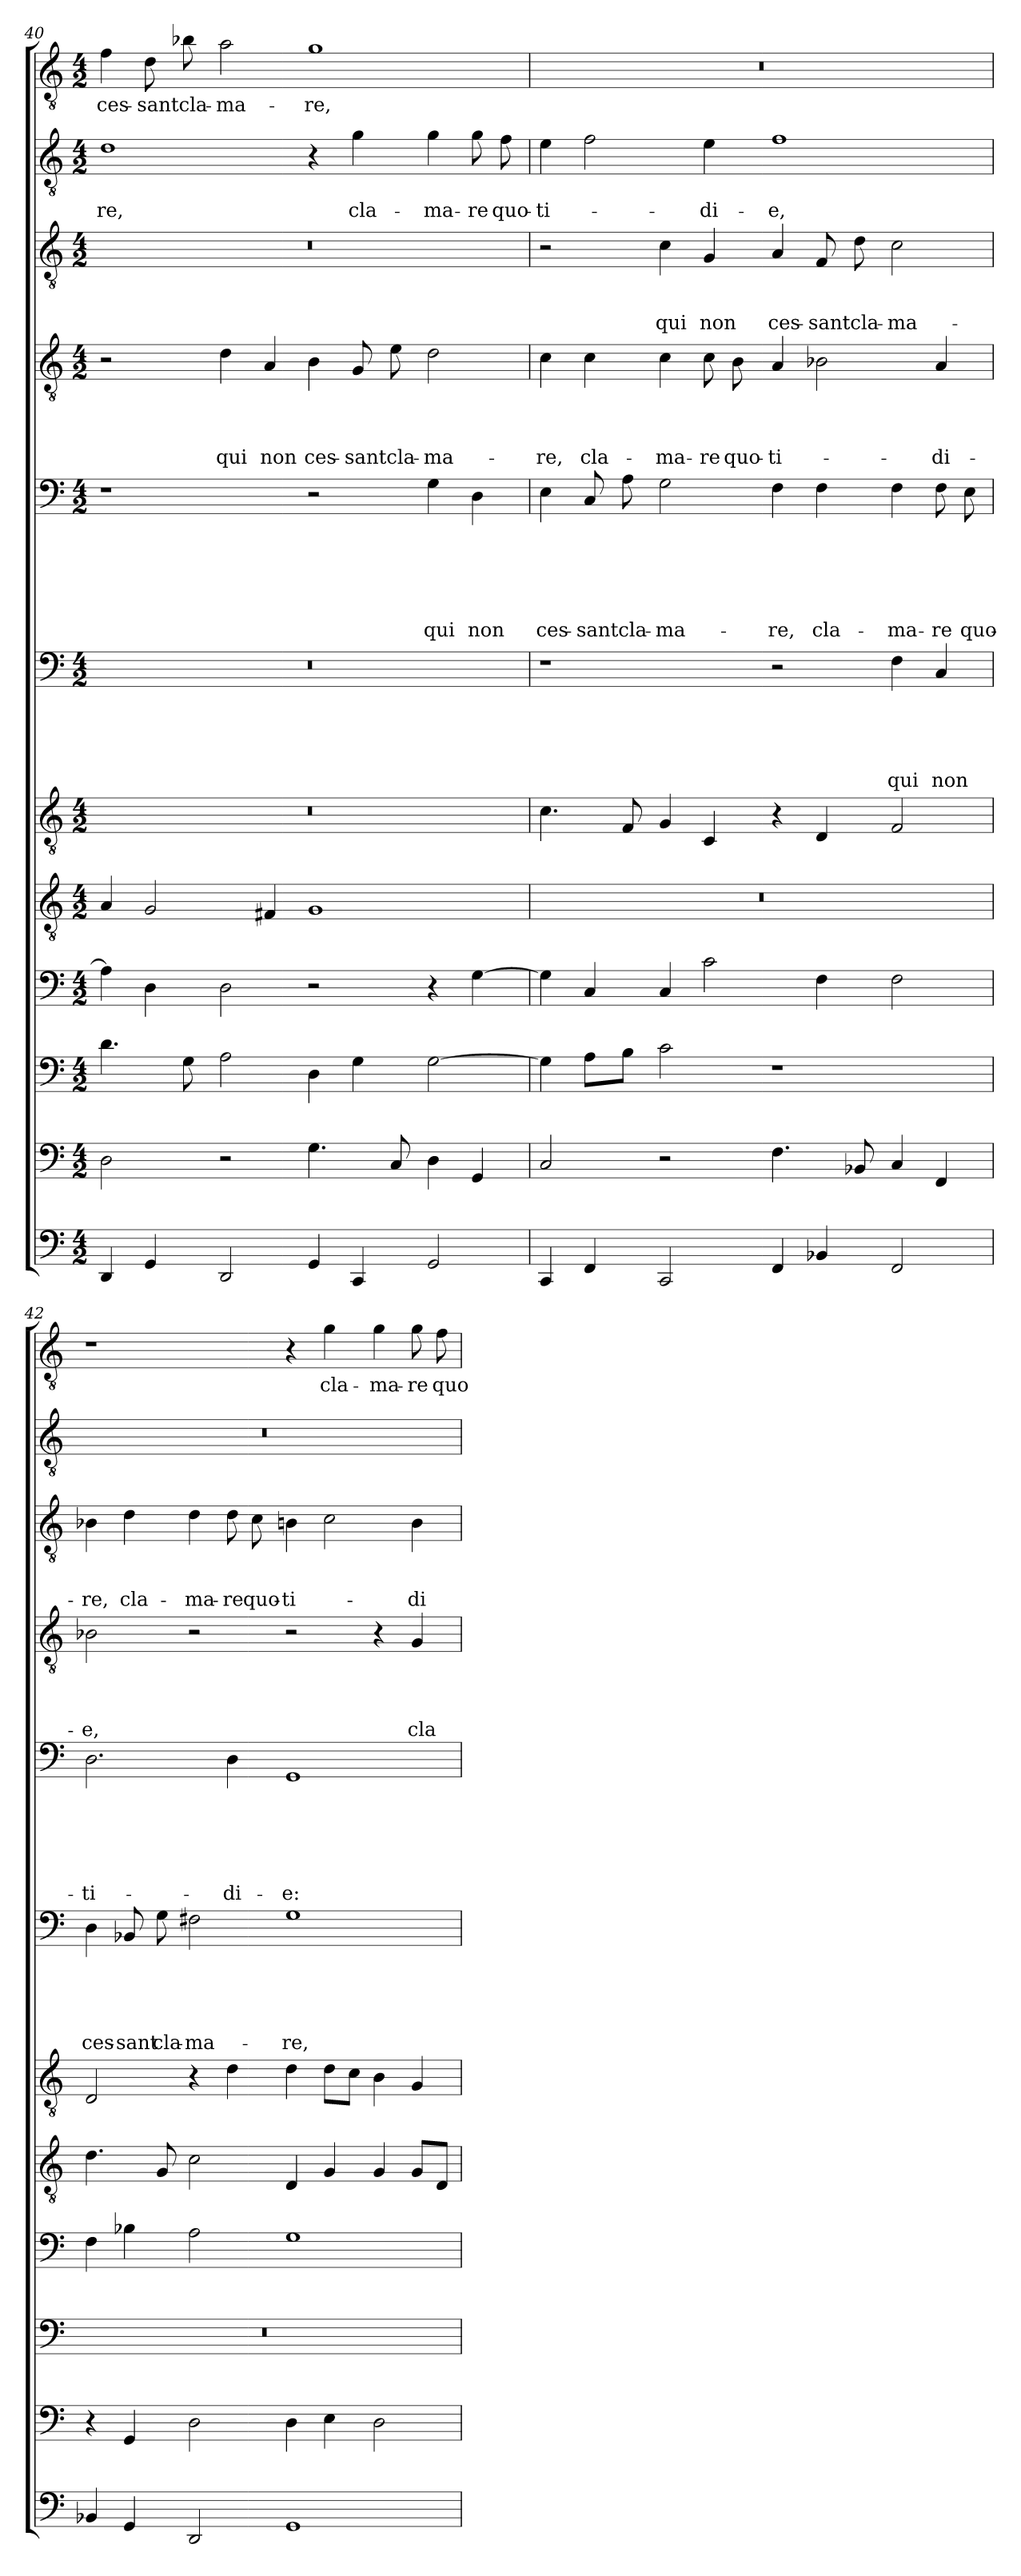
**kern	**kern	**kern	**kern	**kern	**kern	**kern	**text	**text	**text	**text	**text	**kern	**text	**text	**text	**text	**text	**text	**kern	**text	**text	**text	**text	**kern	**text	**text	**text	**kern	**text	**text	**kern	**text
*part12	*part11	*part10	*part9	*part8	*part7	*part6	*part6	*part6	*part6	*part6	*part6	*part5	*part5	*part5	*part5	*part5	*part5	*part5	*part4	*part4	*part4	*part4	*part4	*part3	*part3	*part3	*part3	*part2	*part2	*part2	*part1	*part1
*staff12	*staff11	*staff10	*staff9	*staff8	*staff7	*staff6	*staff6	*staff6	*staff6	*staff6	*staff6	*staff5	*staff5	*staff5	*staff5	*staff5	*staff5	*staff5	*staff4	*staff4	*staff4	*staff4	*staff4	*staff3	*staff3	*staff3	*staff3	*staff2	*staff2	*staff2	*staff1	*staff1
!!LO:PB:g=z
*clefF4	*clefF4	*clefF4	*clefF4	*clefGv2	*clefGv2	*clefF4	*	*	*	*	*	*clefF4	*	*	*	*	*	*	*clefGv2	*	*	*	*	*clefGv2	*	*	*	*clefGv2	*	*	*clefGv2	*
*k[]	*k[]	*k[]	*k[]	*k[]	*k[]	*k[]	*	*	*	*	*	*k[]	*	*	*	*	*	*	*k[]	*	*	*	*	*k[]	*	*	*	*k[]	*	*	*k[]	*
*C:	*C:	*C:	*C:	*C:	*C:	*C:	*	*	*	*	*	*C:	*	*	*	*	*	*	*C:	*	*	*	*	*C:	*	*	*	*C:	*	*	*C:	*
*M4/2	*M4/2	*M4/2	*M4/2	*M4/2	*M4/2	*M4/2	*	*	*	*	*	*M4/2	*	*	*	*	*	*	*M4/2	*	*	*	*	*M4/2	*	*	*	*M4/2	*	*	*M4/2	*
=40	=40	=40	=40	=40	=40	=40	=40	=40	=40	=40	=40	=40	=40	=40	=40	=40	=40	=40	=40	=40	=40	=40	=40	=40	=40	=40	=40	=40	=40	=40	=40	=40
!	!	!	!	!	!	!	!	!	!	!	!	!	!	!	!	!	!	!	!	!	!	!	!	!	!	!	!	!	!	!LO:LY:b	!	!LO:LY:b
4DD/	2D\	4.d\	4A\]	4A/	0r	0r	.	.	.	.	.	1r	.	.	.	.	.	.	2r	.	.	.	.	0r	.	.	.	1d	.	-re,	4f\	ces-
!	!	!	!	!	!	!	!	!	!	!	!	!	!	!	!	!	!	!	!	!	!	!	!	!	!	!	!	!	!	!	!	!LO:LY:b
4GG/	.	.	4D\	2G/	.	.	.	.	.	.	.	.	.	.	.	.	.	.	.	.	.	.	.	.	.	.	.	.	.	.	8d\	-sant
!	!	!	!	!	!	!	!	!	!	!	!	!	!	!	!	!	!	!	!	!	!	!	!	!	!	!	!	!	!	!	!	!LO:LY:b
.	.	8G\	.	.	.	.	.	.	.	.	.	.	.	.	.	.	.	.	.	.	.	.	.	.	.	.	.	.	.	.	8b-X\	cla-
!	!	!	!	!	!	!	!	!	!	!	!	!	!	!	!	!	!	!	!	!	!	!	!LO:LY:b	!	!	!	!	!	!	!	!	!LO:LY:b
2DD/	2r	2A\	2D\	.	.	.	.	.	.	.	.	.	.	.	.	.	.	.	4d\	.	.	.	qui	.	.	.	.	.	.	.	2a\	-ma-
!	!	!	!	!	!	!	!	!	!	!	!	!	!	!	!	!	!	!	!	!	!	!	!LO:LY:b	!	!	!	!	!	!	!	!	!
.	.	.	.	4F#/	.	.	.	.	.	.	.	.	.	.	.	.	.	.	4A/	.	.	.	non	.	.	.	.	.	.	.	.	.
!	!	!	!	!	!	!	!	!	!	!	!	!	!	!	!	!	!	!	!	!	!	!	!LO:LY:b	!	!	!	!	!	!	!	!	!LO:LY:b
4GG/	4.G\	4D\	2r	1G	.	.	.	.	.	.	.	2r	.	.	.	.	.	.	4B\	.	.	.	ces-	.	.	.	.	4r	.	.	1g	-re,
!	!	!	!	!	!	!	!	!	!	!	!	!	!	!	!	!	!	!	!	!	!	!	!LO:LY:b	!	!	!	!	!	!	!LO:LY:b	!	!
4CC/	.	4G\	.	.	.	.	.	.	.	.	.	.	.	.	.	.	.	.	8G/	.	.	.	-sant	.	.	.	.	4g\	.	cla-	.	.
!	!	!	!	!	!	!	!	!	!	!	!	!	!	!	!	!	!	!	!	!	!	!	!LO:LY:b	!	!	!	!	!	!	!	!	!
.	8C/	.	.	.	.	.	.	.	.	.	.	.	.	.	.	.	.	.	8e\	.	.	.	cla-	.	.	.	.	.	.	.	.	.
!	!	!	!	!	!	!	!	!	!	!	!	!	!	!	!	!	!	!LO:LY:b	!	!	!	!	!LO:LY:b	!	!	!	!	!	!	!LO:LY:b	!	!
2GG/	4D\	[2G\	4r	.	.	.	.	.	.	.	.	4G\	.	.	.	.	.	qui	2d\	.	.	.	-ma-	.	.	.	.	4g\	.	-ma-	.	.
!	!	!	!	!	!	!	!	!	!	!	!	!	!	!	!	!	!	!LO:LY:b	!	!	!	!	!	!	!	!	!	!	!	!LO:LY:b	!	!
.	4GG/	.	[4G\	.	.	.	.	.	.	.	.	4D\	.	.	.	.	.	non	.	.	.	.	.	.	.	.	.	8g\	.	-re	.	.
!	!	!	!	!	!	!	!	!	!	!	!	!	!	!	!	!	!	!	!	!	!	!	!	!	!	!	!	!	!	!LO:LY:b	!	!
.	.	.	.	.	.	.	.	.	.	.	.	.	.	.	.	.	.	.	.	.	.	.	.	.	.	.	.	8f\	.	quo-	.	.
=41	=41	=41	=41	=41	=41	=41	=41	=41	=41	=41	=41	=41	=41	=41	=41	=41	=41	=41	=41	=41	=41	=41	=41	=41	=41	=41	=41	=41	=41	=41	=41	=41
!	!	!	!	!	!	!	!	!	!	!	!	!	!	!	!	!	!	!LO:LY:b	!	!	!	!	!LO:LY:b	!	!	!	!	!	!	!LO:LY:b	!	!
4CC/	2C/	4G\]	4G\]	0r	4.c\	1r	.	.	.	.	.	4E\	.	.	.	.	.	ces-	4c\	.	.	.	-re,	2r	.	.	.	4e\	.	-ti-	0r	.
!	!	!	!	!	!	!	!	!	!	!	!	!	!	!	!	!	!	!LO:LY:b	!	!	!	!	!LO:LY:b	!	!	!	!	!	!	!	!	!
4FF/	.	8A\L	4C/	.	.	.	.	.	.	.	.	8C/	.	.	.	.	.	-sant	4c\	.	.	.	cla-	.	.	.	.	2f\	.	.	.	.
!	!	!	!	!	!	!	!	!	!	!	!	!	!	!	!	!	!	!LO:LY:b	!	!	!	!	!	!	!	!	!	!	!	!	!	!
.	.	8B\J	.	.	8F/	.	.	.	.	.	.	8A\	.	.	.	.	.	cla-	.	.	.	.	.	.	.	.	.	.	.	.	.	.
!	!	!	!	!	!	!	!	!	!	!	!	!	!	!	!	!	!	!LO:LY:b	!	!	!	!	!LO:LY:b	!	!	!	!LO:LY:b	!	!	!	!	!
2CC/	2r	2c\	4C/	.	4G/	.	.	.	.	.	.	2G\	.	.	.	.	.	-ma-	4c\	.	.	.	-ma-	4c\	.	.	qui	.	.	.	.	.
!	!	!	!	!	!	!	!	!	!	!	!	!	!	!	!	!	!	!	!	!	!	!	!LO:LY:b	!	!	!	!LO:LY:b	!	!	!LO:LY:b	!	!
.	.	.	2c\	.	4C/	.	.	.	.	.	.	.	.	.	.	.	.	.	8c\	.	.	.	-re	4G/	.	.	non	4e\	.	-di-	.	.
!	!	!	!	!	!	!	!	!	!	!	!	!	!	!	!	!	!	!	!	!	!	!	!LO:LY:b	!	!	!	!	!	!	!	!	!
.	.	.	.	.	.	.	.	.	.	.	.	.	.	.	.	.	.	.	8B\	.	.	.	quo-	.	.	.	.	.	.	.	.	.
!	!	!	!	!	!	!	!	!	!	!	!	!	!	!	!	!	!	!LO:LY:b	!	!	!	!	!LO:LY:b	!	!	!	!LO:LY:b	!	!	!LO:LY:b	!	!
4FF/	4.F\	1r	.	.	4r	2r	.	.	.	.	.	4F\	.	.	.	.	.	-re,	4A/	.	.	.	-ti-	4A/	.	.	ces-	1f	.	-e,	.	.
!	!	!	!	!	!	!	!	!	!	!	!	!	!	!	!	!	!	!LO:LY:b	!	!	!	!	!	!	!	!	!LO:LY:b	!	!	!	!	!
4BB-X/	.	.	4F\	.	4D/	.	.	.	.	.	.	4F\	.	.	.	.	.	cla-	2B-X\	.	.	.	.	8F/	.	.	-sant	.	.	.	.	.
!	!	!	!	!	!	!	!	!	!	!	!	!	!	!	!	!	!	!	!	!	!	!	!	!	!	!	!LO:LY:b	!	!	!	!	!
.	8BB-X/	.	.	.	.	.	.	.	.	.	.	.	.	.	.	.	.	.	.	.	.	.	.	8d\	.	.	cla-	.	.	.	.	.
!	!	!	!	!	!	!	!	!	!	!	!LO:LY:b	!	!	!	!	!	!	!LO:LY:b	!	!	!	!	!	!	!	!	!LO:LY:b	!	!	!	!	!
2FF/	4C/	.	2F\	.	2F/	4F\	.	.	.	.	qui	4F\	.	.	.	.	.	-ma-	.	.	.	.	.	2c\	.	.	-ma-	.	.	.	.	.
!	!	!	!	!	!	!	!	!	!	!	!LO:LY:b	!	!	!	!	!	!	!LO:LY:b	!	!	!	!	!LO:LY:b	!	!	!	!	!	!	!	!	!
.	4FF/	.	.	.	.	4C/	.	.	.	.	non	8F\	.	.	.	.	.	-re	4A/	.	.	.	-di-	.	.	.	.	.	.	.	.	.
!	!	!	!	!	!	!	!	!	!	!	!	!	!	!	!	!	!	!LO:LY:b	!	!	!	!	!	!	!	!	!	!	!	!	!	!
.	.	.	.	.	.	.	.	.	.	.	.	8E\	.	.	.	.	.	quo-	.	.	.	.	.	.	.	.	.	.	.	.	.	.
=42	=42	=42	=42	=42	=42	=42	=42	=42	=42	=42	=42	=42	=42	=42	=42	=42	=42	=42	=42	=42	=42	=42	=42	=42	=42	=42	=42	=42	=42	=42	=42	=42
!	!	!	!	!	!	!	!	!	!	!	!LO:LY:b	!	!	!	!	!	!	!LO:LY:b	!	!	!	!	!LO:LY:b	!	!	!	!LO:LY:b	!	!	!	!	!
4BB-X/	4r	0r	4F\	4.d\	2D/	4D\	.	.	.	.	ces-	2.D\	.	.	.	.	.	-ti-	2B-X\	.	.	.	-e,	4B-X\	.	.	-re,	0r	.	.	1r	.
!	!	!	!	!	!	!	!	!	!	!	!LO:LY:b	!	!	!	!	!	!	!	!	!	!	!	!	!	!	!	!LO:LY:b	!	!	!	!	!
4GG/	4GG/	.	4B-X\	.	.	8BB-X/	.	.	.	.	-sant	.	.	.	.	.	.	.	.	.	.	.	.	4d\	.	.	cla-	.	.	.	.	.
!	!	!	!	!	!	!	!	!	!	!	!LO:LY:b	!	!	!	!	!	!	!	!	!	!	!	!	!	!	!	!	!	!	!	!	!
.	.	.	.	8G/	.	8G\	.	.	.	.	cla-	.	.	.	.	.	.	.	.	.	.	.	.	.	.	.	.	.	.	.	.	.
!	!	!	!	!	!	!	!	!	!	!	!LO:LY:b	!	!	!	!	!	!	!	!	!	!	!	!	!	!	!	!LO:LY:b	!	!	!	!	!
2DD/	2D\	.	2A\	2c\	4r	2F#X\	.	.	.	.	-ma-	.	.	.	.	.	.	.	2r	.	.	.	.	4d\	.	.	-ma-	.	.	.	.	.
!	!	!	!	!	!	!	!	!	!	!	!	!	!	!	!	!	!	!LO:LY:b	!	!	!	!	!	!	!	!	!LO:LY:b	!	!	!	!	!
.	.	.	.	.	4d\	.	.	.	.	.	.	4D\	.	.	.	.	.	-di-	.	.	.	.	.	8d\	.	.	-re	.	.	.	.	.
!	!	!	!	!	!	!	!	!	!	!	!	!	!	!	!	!	!	!	!	!	!	!	!	!	!	!	!LO:LY:b	!	!	!	!	!
.	.	.	.	.	.	.	.	.	.	.	.	.	.	.	.	.	.	.	.	.	.	.	.	8c\	.	.	quo-	.	.	.	.	.
!	!	!	!	!	!	!	!	!	!	!	!LO:LY:b	!	!	!	!	!	!	!LO:LY:b	!	!	!	!	!	!	!	!	!LO:LY:b	!	!	!	!	!
1GG	4D\	.	1G	4D/	4d\	1G	.	.	.	.	-re,	1GG	.	.	.	.	.	-e:	2r	.	.	.	.	4Bn\	.	.	-ti-	.	.	.	4r	.
!	!	!	!	!	!	!	!	!	!	!	!	!	!	!	!	!	!	!	!	!	!	!	!	!	!	!	!	!	!	!	!	!LO:LY:b
.	4E\	.	.	4G/	8d\L	.	.	.	.	.	.	.	.	.	.	.	.	.	.	.	.	.	.	2c\	.	.	.	.	.	.	4g\	cla-
.	.	.	.	.	8c\J	.	.	.	.	.	.	.	.	.	.	.	.	.	.	.	.	.	.	.	.	.	.	.	.	.	.	.
!	!	!	!	!	!	!	!	!	!	!	!	!	!	!	!	!	!	!	!	!	!	!	!	!	!	!	!	!	!	!	!	!LO:LY:b
.	2D\	.	.	4G/	4B\	.	.	.	.	.	.	.	.	.	.	.	.	.	4r	.	.	.	.	.	.	.	.	.	.	.	4g\	-ma-
!	!	!	!	!	!	!	!	!	!	!	!	!	!	!	!	!	!	!	!	!	!	!	!LO:LY:b	!	!	!	!LO:LY:b	!	!	!	!	!LO:LY:b
.	.	.	.	8G/L	4G/	.	.	.	.	.	.	.	.	.	.	.	.	.	4G/	.	.	.	cla-	4B\	.	.	-di-	.	.	.	8g\	-re
!	!	!	!	!	!	!	!	!	!	!	!	!	!	!	!	!	!	!	!	!	!	!	!	!	!	!	!	!	!	!	!	!LO:LY:b
.	.	.	.	8D/J	.	.	.	.	.	.	.	.	.	.	.	.	.	.	.	.	.	.	.	.	.	.	.	.	.	.	8f\	quo-
=	=	=	=	=	=	=	=	=	=	=	=	=	=	=	=	=	=	=	=	=	=	=	=	=	=	=	=	=	=	=	=	=
*-	*-	*-	*-	*-	*-	*-	*-	*-	*-	*-	*-	*-	*-	*-	*-	*-	*-	*-	*-	*-	*-	*-	*-	*-	*-	*-	*-	*-	*-	*-	*-	*-
